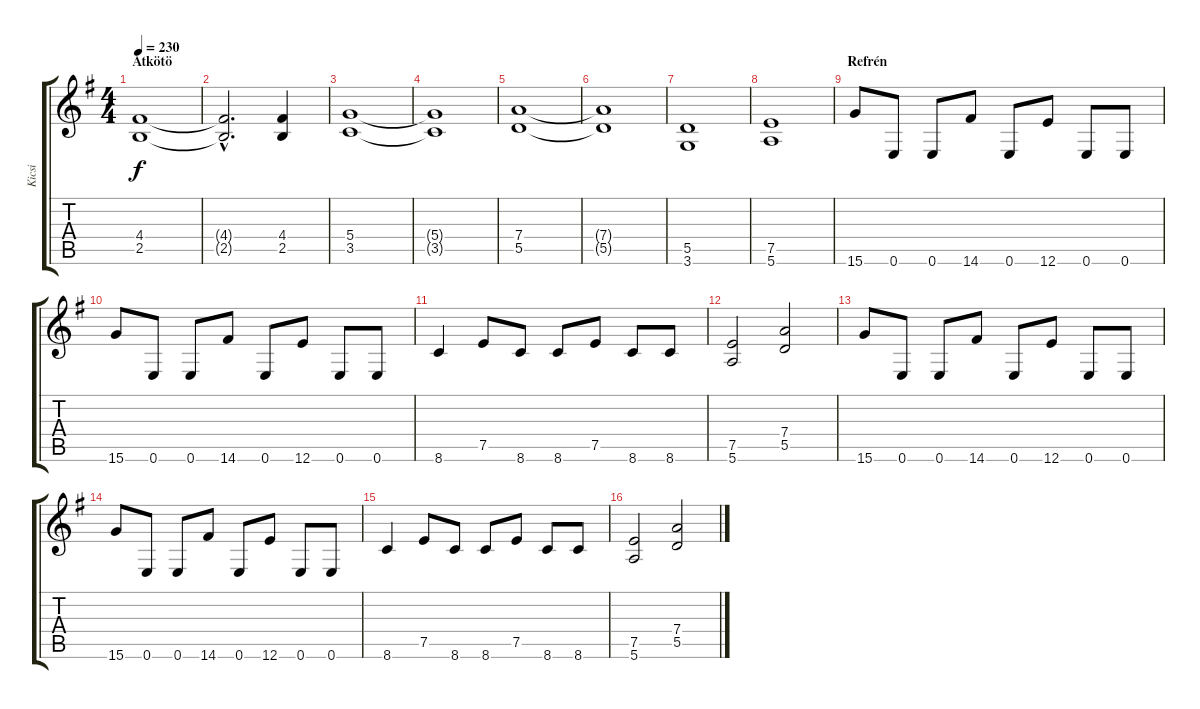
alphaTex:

\track ("Kicsi" "Kicsi") {instrument distortionguitar}
\staff {score tabs}
\tuning (E4 B3 G3 D3 A2 E2) {hide}
\ts (4 4)
\section ("" "Átkötö")
\tempo 230
\clef g2
\ks eminor
(4.4 2.5).1{dy f} |
(4.4{hac t} 2.5{hac t}).2{d} (4.4 2.5).4 |
(5.4 3.5).1 |
(5.4{t} 3.5{t}).1 |
(7.4 5.5).1 |
(7.4{t} 5.5{t}).1 |
(5.5 3.6).1 |
(7.5 5.6).1 |
\section ("" "Refrén")
15.6.8 0.6.8 0.6.8 14.6.8 0.6.8 12.6.8 0.6.8 0.6.8 |
15.6.8 0.6.8 0.6.8 14.6.8 0.6.8 12.6.8 0.6.8 0.6.8 |
8.6.4 7.5.8 8.6.8 8.6.8 7.5.8 8.6.8 8.6.8 |
(7.5 5.6).2 (7.4 5.5).2 |
15.6.8 0.6.8 0.6.8 14.6.8 0.6.8 12.6.8 0.6.8 0.6.8 |
15.6.8 0.6.8 0.6.8 14.6.8 0.6.8 12.6.8 0.6.8 0.6.8 |
8.6.4 7.5.8 8.6.8 8.6.8 7.5.8 8.6.8 8.6.8 |
(7.5 5.6).2 (7.4 5.5).2
